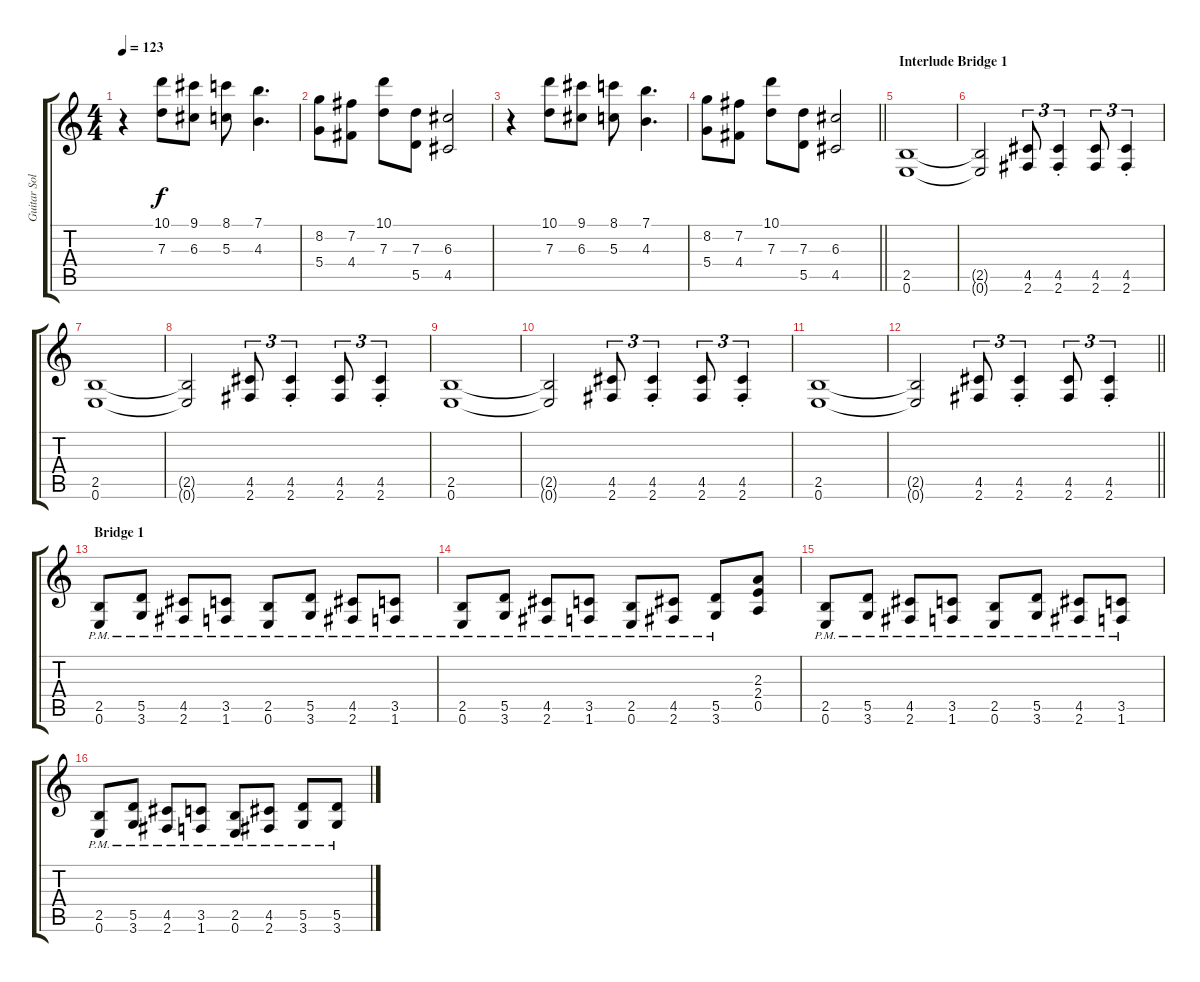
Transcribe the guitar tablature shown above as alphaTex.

\track ("Guitar Solo (1)" "Guitar Sol") {instrument distortionguitar}
\staff {score tabs}
\tuning (E4 B3 G3 D3 A2 E2) {hide}
\ts (4 4)
\tempo 123
\clef g2
\ks c
r.4{dy f} (10.1 7.3).8 (9.1 6.3).8 (8.1 5.3).8 (7.1 4.3).4{d} |
(8.2 5.4).8 (7.2 4.4).8 (10.1 7.3).8 (7.3 5.5).8 (6.3 4.5).2 |
r.4 (10.1 7.3).8 (9.1 6.3).8 (8.1 5.3).8 (7.1 4.3).4{d} |
\barLineRight lightlight
(8.2 5.4).8 (7.2 4.4).8 (10.1 7.3).8 (7.3 5.5).8 (6.3 4.5).2 |
\section ("" "Interlude Bridge 1")
(2.5 0.6).1{volume 13} |
(2.5{t} 0.6{t}).2 (4.5 2.6).8{tu (3 2)} (4.5{st} 2.6{st}).4{tu (3 2)} (4.5 2.6).8{tu (3 2)} (4.5{st} 2.6{st}).4{tu (3 2)} |
(2.5 0.6).1 |
(2.5{t} 0.6{t}).2 (4.5 2.6).8{tu (3 2)} (4.5{st} 2.6{st}).4{tu (3 2)} (4.5 2.6).8{tu (3 2)} (4.5{st} 2.6{st}).4{tu (3 2)} |
(2.5 0.6).1 |
(2.5{t} 0.6{t}).2 (4.5 2.6).8{tu (3 2)} (4.5{st} 2.6{st}).4{tu (3 2)} (4.5 2.6).8{tu (3 2)} (4.5{st} 2.6{st}).4{tu (3 2)} |
(2.5 0.6).1 |
\barLineRight lightlight
(2.5{t} 0.6{t}).2 (4.5 2.6).8{tu (3 2)} (4.5{st} 2.6{st}).4{tu (3 2)} (4.5 2.6).8{tu (3 2)} (4.5{st} 2.6{st}).4{tu (3 2)} |
\section ("" "Bridge 1")
(2.5{pm} 0.6{pm}).8 (5.5{pm} 3.6{pm}).8 (4.5{pm} 2.6{pm}).8 (3.5{pm} 1.6{pm}).8 (2.5{pm} 0.6{pm}).8 (5.5{pm} 3.6{pm}).8 (4.5{pm} 2.6{pm}).8 (3.5{pm} 1.6{pm}).8 |
(2.5{pm} 0.6{pm}).8 (5.5{pm} 3.6{pm}).8 (4.5{pm} 2.6{pm}).8 (3.5{pm} 1.6{pm}).8 (2.5{pm} 0.6{pm}).8 (4.5{pm} 2.6{pm}).8 (5.5{pm} 3.6{pm}).8 (2.3 2.4 0.5).8 |
(2.5{pm} 0.6{pm}).8 (5.5{pm} 3.6{pm}).8 (4.5{pm} 2.6{pm}).8 (3.5{pm} 1.6{pm}).8 (2.5{pm} 0.6{pm}).8 (5.5{pm} 3.6{pm}).8 (4.5{pm} 2.6{pm}).8 (3.5{pm} 1.6{pm}).8 |
(2.5{pm} 0.6{pm}).8 (5.5{pm} 3.6{pm}).8 (4.5{pm} 2.6{pm}).8 (3.5{pm} 1.6{pm}).8 (2.5{pm} 0.6{pm}).8 (4.5{pm} 2.6{pm}).8 (5.5{pm} 3.6{pm}).8 (5.5{pm} 3.6{pm}).8
